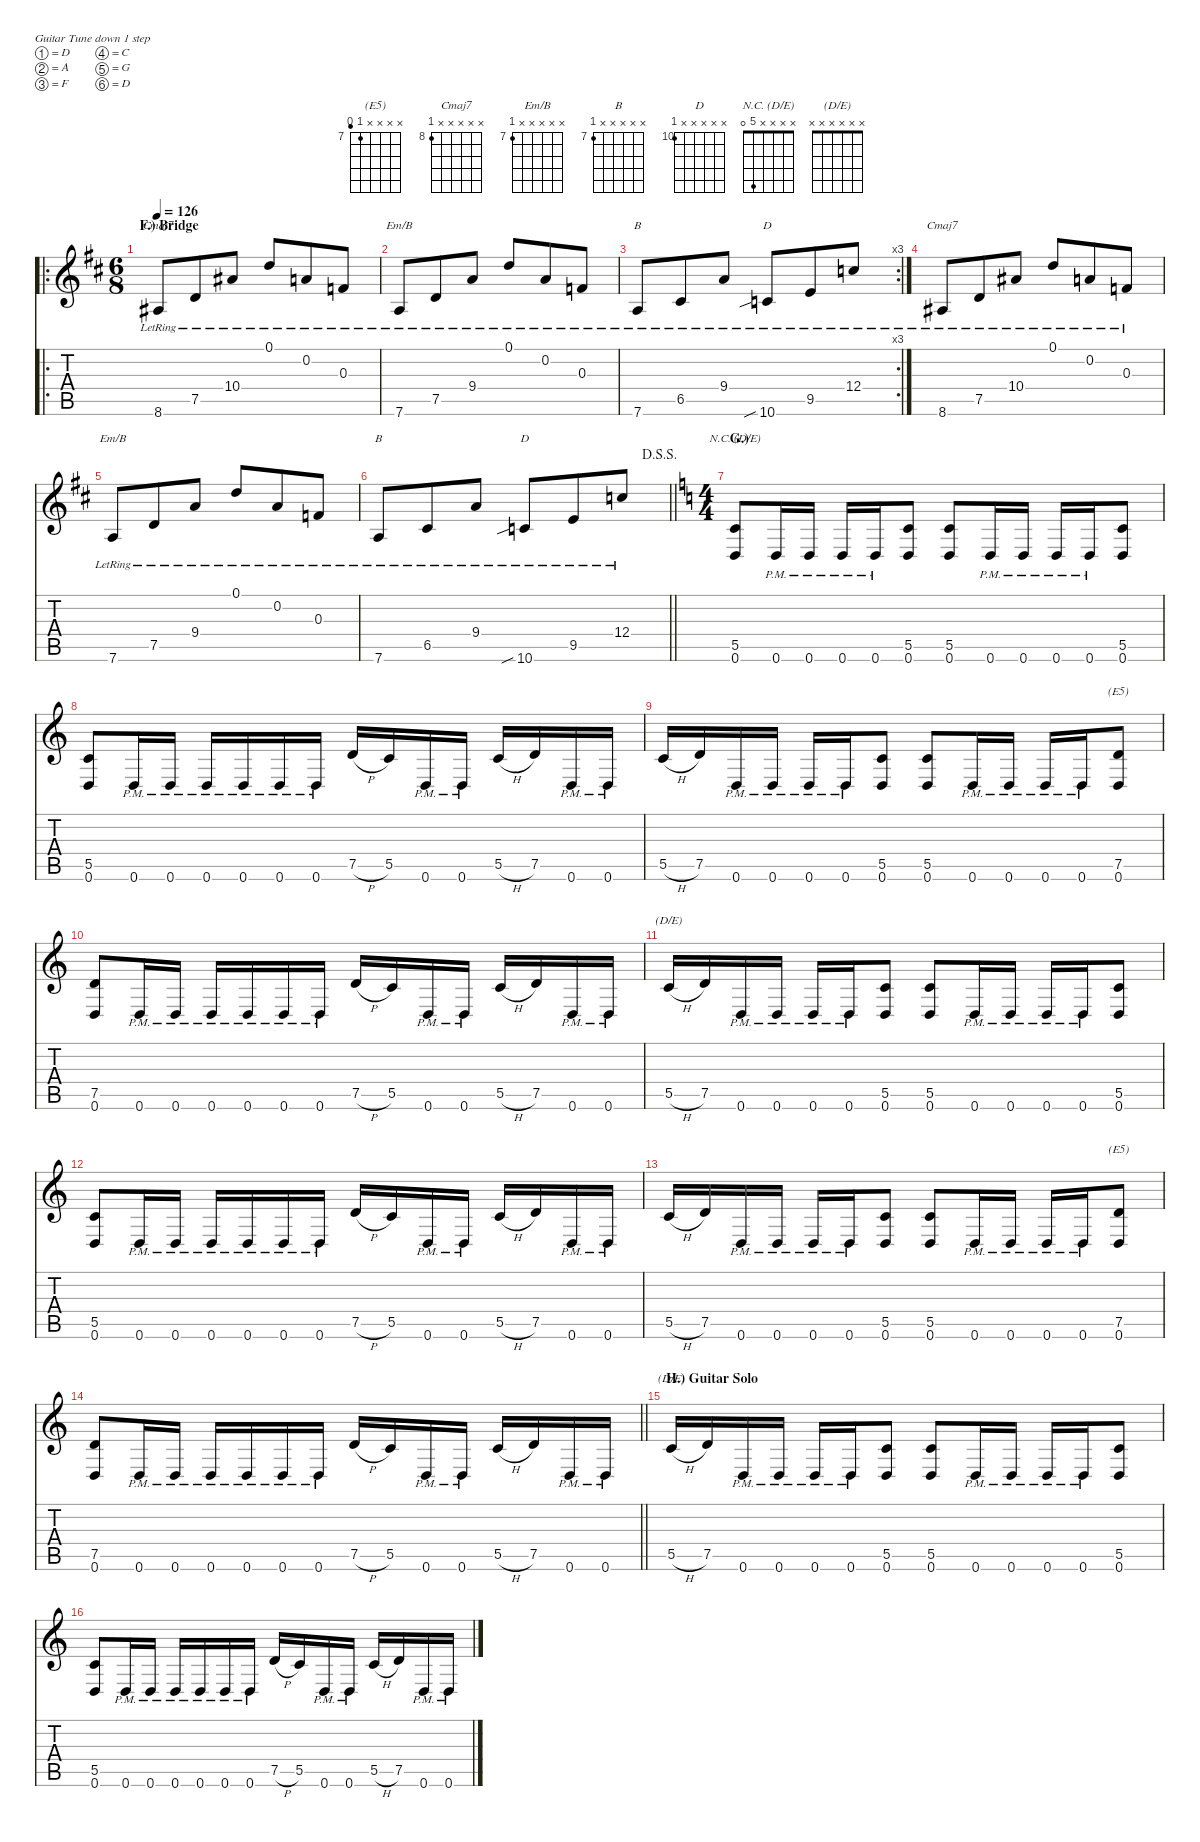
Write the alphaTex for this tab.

\defaultSystemsLayout 4
\hideDynamics
\bracketExtendMode nobrackets
\singleTrackTrackNamePolicy hidden
\multiTrackTrackNamePolicy hidden
\firstSystemTrackNameMode fullname
\firstSystemTrackNameOrientation horizontal
\otherSystemsTrackNameOrientation horizontal
\track ("Gtr. 2 (elec. w/dist.)" "od.guit.") {instrument overdrivenguitar}
\staff {score tabs}
\tuning (D4 A3 F3 C3 G2 D2)
\chord ("(E5)" x x x 9 7 6) {firstfret 7}
\chord ("Cmaj7" x x x x x 8) {firstfret 8}
\chord ("Em/B" x x x x x 7) {firstfret 7}
\chord ("B" x x x x x 7) {firstfret 7}
\chord ("D" x x x x x 10) {firstfret 10}
\chord ("N.C. (D/E)" x x x x 5 0)
\chord ("(E5)" x x x x 7 6) {firstfret 7}
\chord ("(D/E)" x x x x x x)
\ro
\ts (6 8)
\section ("" "F.) Bridge")
\tempo 126
\clef g2
\ks d
8.6{lr acc #}.8{ch "Cmaj7" dy f beam Up} 7.5{lr acc forcenatural}.8{beam Up} 10.4{lr acc #}.8{beam Up} 0.1{lr acc forcenatural}.8{beam Up} 0.2{lr acc forcenatural}.8{beam Up} 0.3{lr acc forcenatural}.8{beam Up} |
7.6{lr acc forcenatural}.8{ch "Em/B" beam Up} 7.5{lr acc forcenatural}.8{beam Up} 9.4{lr acc forcenatural}.8{beam Up} 0.1{lr acc forcenatural}.8{beam Up} 0.2{lr acc forcenatural}.8{beam Up} 0.3{lr acc forcenatural}.8{beam Up} |
\rc 3
7.6{lr acc forcenatural}.8{ch "B" beam Up} 6.5{lr acc #}.8{beam Up} 9.4{lr acc forcenatural}.8{beam Up} 10.6{sib lr acc forcenatural}.8{ch "D" beam Up} 9.5{lr acc forcenatural}.8{beam Up} 12.4{lr acc forcenatural}.8{beam Up} |
8.6{lr acc #}.8{ch "Cmaj7" beam Up} 7.5{lr acc forcenatural}.8{beam Up} 10.4{lr acc #}.8{beam Up} 0.1{lr acc forcenatural}.8{beam Up} 0.2{lr acc forcenatural}.8{beam Up} 0.3{lr acc forcenatural}.8{beam Up} |
7.6{lr acc forcenatural}.8{ch "Em/B" beam Up} 7.5{lr acc forcenatural}.8{beam Up} 9.4{lr acc forcenatural}.8{beam Up} 0.1{lr acc forcenatural}.8{beam Up} 0.2{lr acc forcenatural}.8{beam Up} 0.3{lr acc forcenatural}.8{beam Up} |
\jump dalsegnosegno
\barLineRight lightlight
7.6{lr acc forcenatural}.8{ch "B" beam Up} 6.5{lr acc #}.8{beam Up} 9.4{lr acc forcenatural}.8{beam Up} 10.6{sib lr acc forcenatural}.8{ch "D" beam Up} 9.5{lr acc forcenatural}.8{beam Up} 12.4{lr acc forcenatural}.8{beam Up} |
\ts (4 4)
\beaming (8 2 2 2 2)
\section ("" "G.) ")
\ks c
(5.5 0.6).8{ch "N.C. (D/E)" beam Up} 0.6{pm}.16{beam Up} 0.6{pm}.16{beam Up} 0.6{pm}.16{beam Up} 0.6{pm}.16{beam Up} (5.5 0.6).8{beam Up} (5.5 0.6).8{beam Up} 0.6{pm}.16{beam Up} 0.6{pm}.16{beam Up} 0.6{pm}.16{beam Up} 0.6{pm}.16{beam Up} (5.5 0.6).8{beam Up} |
(5.5 0.6).8{beam Up} 0.6{pm}.16{beam Up} 0.6{pm}.16{beam Up} 0.6{pm}.16{beam Up} 0.6{pm}.16{beam Up} 0.6{pm}.16{beam Up} 0.6{pm}.16{beam Up} 7.5{h}.16{beam Up} 5.5.16{beam Up} 0.6{pm}.16{beam Up} 0.6{pm}.16{beam Up} 5.5{h}.16{beam Up} 7.5.16{beam Up} 0.6{pm}.16{beam Up} 0.6{pm}.16{beam Up} |
5.5{h}.16{beam Up} 7.5.16{beam Up} 0.6{pm}.16{beam Up} 0.6{pm}.16{beam Up} 0.6{pm}.16{beam Up} 0.6{pm}.16{beam Up} (5.5 0.6).8{beam Up} (5.5 0.6).8{beam Up} 0.6{pm}.16{beam Up} 0.6{pm}.16{beam Up} 0.6{pm}.16{beam Up} 0.6{pm}.16{beam Up} (7.5 0.6).8{ch "(E5)" beam Up} |
(7.5 0.6).8{beam Up} 0.6{pm}.16{beam Up} 0.6{pm}.16{beam Up} 0.6{pm}.16{beam Up} 0.6{pm}.16{beam Up} 0.6{pm}.16{beam Up} 0.6{pm}.16{beam Up} 7.5{h}.16{beam Up} 5.5.16{beam Up} 0.6{pm}.16{beam Up} 0.6{pm}.16{beam Up} 5.5{h}.16{beam Up} 7.5.16{beam Up} 0.6{pm}.16{beam Up} 0.6{pm}.16{beam Up} |
5.5{h}.16{ch "(D/E)" beam Up} 7.5.16{beam Up} 0.6{pm}.16{beam Up} 0.6{pm}.16{beam Up} 0.6{pm}.16{beam Up} 0.6{pm}.16{beam Up} (5.5 0.6).8{beam Up} (5.5 0.6).8{beam Up} 0.6{pm}.16{beam Up} 0.6{pm}.16{beam Up} 0.6{pm}.16{beam Up} 0.6{pm}.16{beam Up} (5.5 0.6).8{beam Up} |
(5.5 0.6).8{beam Up} 0.6{pm}.16{beam Up} 0.6{pm}.16{beam Up} 0.6{pm}.16{beam Up} 0.6{pm}.16{beam Up} 0.6{pm}.16{beam Up} 0.6{pm}.16{beam Up} 7.5{h}.16{beam Up} 5.5.16{beam Up} 0.6{pm}.16{beam Up} 0.6{pm}.16{beam Up} 5.5{h}.16{beam Up} 7.5.16{beam Up} 0.6{pm}.16{beam Up} 0.6{pm}.16{beam Up} |
5.5{h}.16{beam Up} 7.5.16{beam Up} 0.6{pm}.16{beam Up} 0.6{pm}.16{beam Up} 0.6{pm}.16{beam Up} 0.6{pm}.16{beam Up} (5.5 0.6).8{beam Up} (5.5 0.6).8{beam Up} 0.6{pm}.16{beam Up} 0.6{pm}.16{beam Up} 0.6{pm}.16{beam Up} 0.6{pm}.16{beam Up} (7.5 0.6).8{ch "(E5)" beam Up} |
\barLineRight lightlight
(7.5 0.6).8{beam Up} 0.6{pm}.16{beam Up} 0.6{pm}.16{beam Up} 0.6{pm}.16{beam Up} 0.6{pm}.16{beam Up} 0.6{pm}.16{beam Up} 0.6{pm}.16{beam Up} 7.5{h}.16{beam Up} 5.5.16{beam Up} 0.6{pm}.16{beam Up} 0.6{pm}.16{beam Up} 5.5{h}.16{beam Up} 7.5.16{beam Up} 0.6{pm}.16{beam Up} 0.6{pm}.16{beam Up} |
\section ("" "H.) Guitar Solo")
5.5{h}.16{ch "(D/E)" beam Up} 7.5.16{beam Up} 0.6{pm}.16{beam Up} 0.6{pm}.16{beam Up} 0.6{pm}.16{beam Up} 0.6{pm}.16{beam Up} (5.5 0.6).8{beam Up} (5.5 0.6).8{beam Up} 0.6{pm}.16{beam Up} 0.6{pm}.16{beam Up} 0.6{pm}.16{beam Up} 0.6{pm}.16{beam Up} (5.5 0.6).8{beam Up} |
(5.5 0.6).8{beam Up} 0.6{pm}.16{beam Up} 0.6{pm}.16{beam Up} 0.6{pm}.16{beam Up} 0.6{pm}.16{beam Up} 0.6{pm}.16{beam Up} 0.6{pm}.16{beam Up} 7.5{h}.16{beam Up} 5.5.16{beam Up} 0.6{pm}.16{beam Up} 0.6{pm}.16{beam Up} 5.5{h}.16{beam Up} 7.5.16{beam Up} 0.6{pm}.16{beam Up} 0.6{pm}.16{beam Up}
